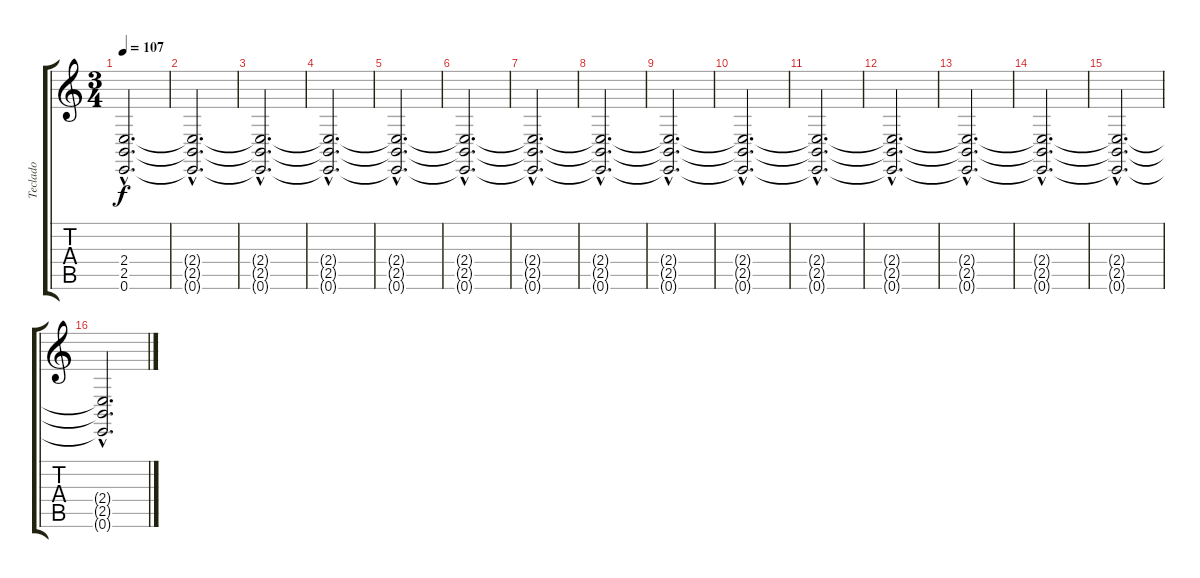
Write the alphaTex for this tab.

\track ("Teclado" "Teclado") {instrument synthstrings2}
\staff {score tabs}
\tuning (E4 B3 G3 D3 A2 E2) {hide}
\ts (3 4)
\tempo 107
\clef g2
\ks c
(2.4{hac t} 2.5{hac t} 0.6{hac t}).2{d dy f} |
(2.4{hac t} 2.5{hac t} 0.6{hac t}).2{d} |
(2.4{hac t} 2.5{hac t} 0.6{hac t}).2{d} |
(2.4{hac t} 2.5{hac t} 0.6{hac t}).2{d} |
(2.4{hac t} 2.5{hac t} 0.6{hac t}).2{d} |
(2.4{hac t} 2.5{hac t} 0.6{hac t}).2{d} |
(2.4{hac t} 2.5{hac t} 0.6{hac t}).2{d} |
(2.4{hac t} 2.5{hac t} 0.6{hac t}).2{d} |
(2.4{hac t} 2.5{hac t} 0.6{hac t}).2{d} |
(2.4{hac t} 2.5{hac t} 0.6{hac t}).2{d} |
(2.4{hac t} 2.5{hac t} 0.6{hac t}).2{d} |
(2.4{hac t} 2.5{hac t} 0.6{hac t}).2{d} |
(2.4{hac t} 2.5{hac t} 0.6{hac t}).2{d} |
(2.4{hac t} 2.5{hac t} 0.6{hac t}).2{d} |
(2.4{hac t} 2.5{hac t} 0.6{hac t}).2{d} |
(2.4{hac t} 2.5{hac t} 0.6{hac t}).2{d}
